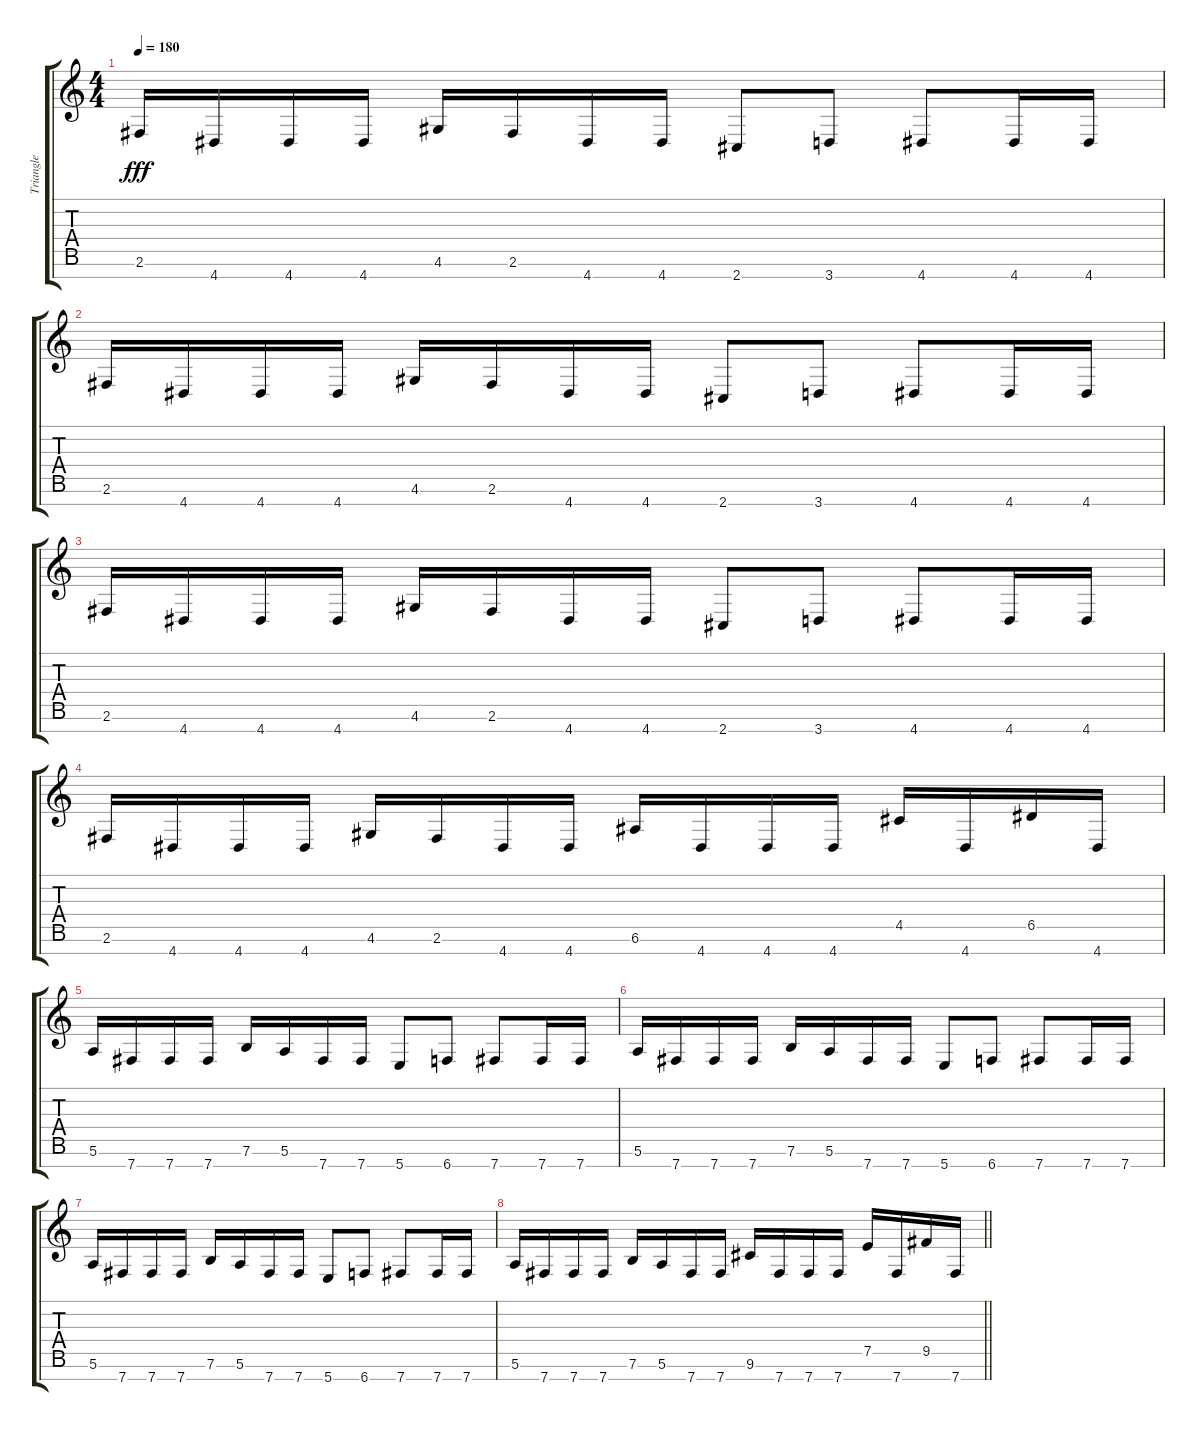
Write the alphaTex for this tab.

\track ("Triangle" "Triangle") {instrument electricbassfinger}
\staff {score tabs}
\tuning (E4 B3 G3 D3 A2 E2 B1) {hide}
\ts (4 4)
\tempo 180
\clef g2
\ks c
2.6.16{dy fff} 4.7.16 4.7.16 4.7.16 4.6.16 2.6.16 4.7.16 4.7.16 2.7.8 3.7.8 4.7.8 4.7.16 4.7.16 |
2.6.16 4.7.16 4.7.16 4.7.16 4.6.16 2.6.16 4.7.16 4.7.16 2.7.8 3.7.8 4.7.8 4.7.16 4.7.16 |
2.6.16 4.7.16 4.7.16 4.7.16 4.6.16 2.6.16 4.7.16 4.7.16 2.7.8 3.7.8 4.7.8 4.7.16 4.7.16 |
2.6.16 4.7.16 4.7.16 4.7.16 4.6.16 2.6.16 4.7.16 4.7.16 6.6.16 4.7.16 4.7.16 4.7.16 4.5.16 4.7.16 6.5.16 4.7.16 |
5.6.16 7.7.16 7.7.16 7.7.16 7.6.16 5.6.16 7.7.16 7.7.16 5.7.8 6.7.8 7.7.8 7.7.16 7.7.16 |
5.6.16 7.7.16 7.7.16 7.7.16 7.6.16 5.6.16 7.7.16 7.7.16 5.7.8 6.7.8 7.7.8 7.7.16 7.7.16 |
5.6.16 7.7.16 7.7.16 7.7.16 7.6.16 5.6.16 7.7.16 7.7.16 5.7.8 6.7.8 7.7.8 7.7.16 7.7.16 |
\barLineRight lightlight
5.6.16 7.7.16 7.7.16 7.7.16 7.6.16 5.6.16 7.7.16 7.7.16 9.6.16 7.7.16 7.7.16 7.7.16 7.5.16 7.7.16 9.5.16 7.7.16
